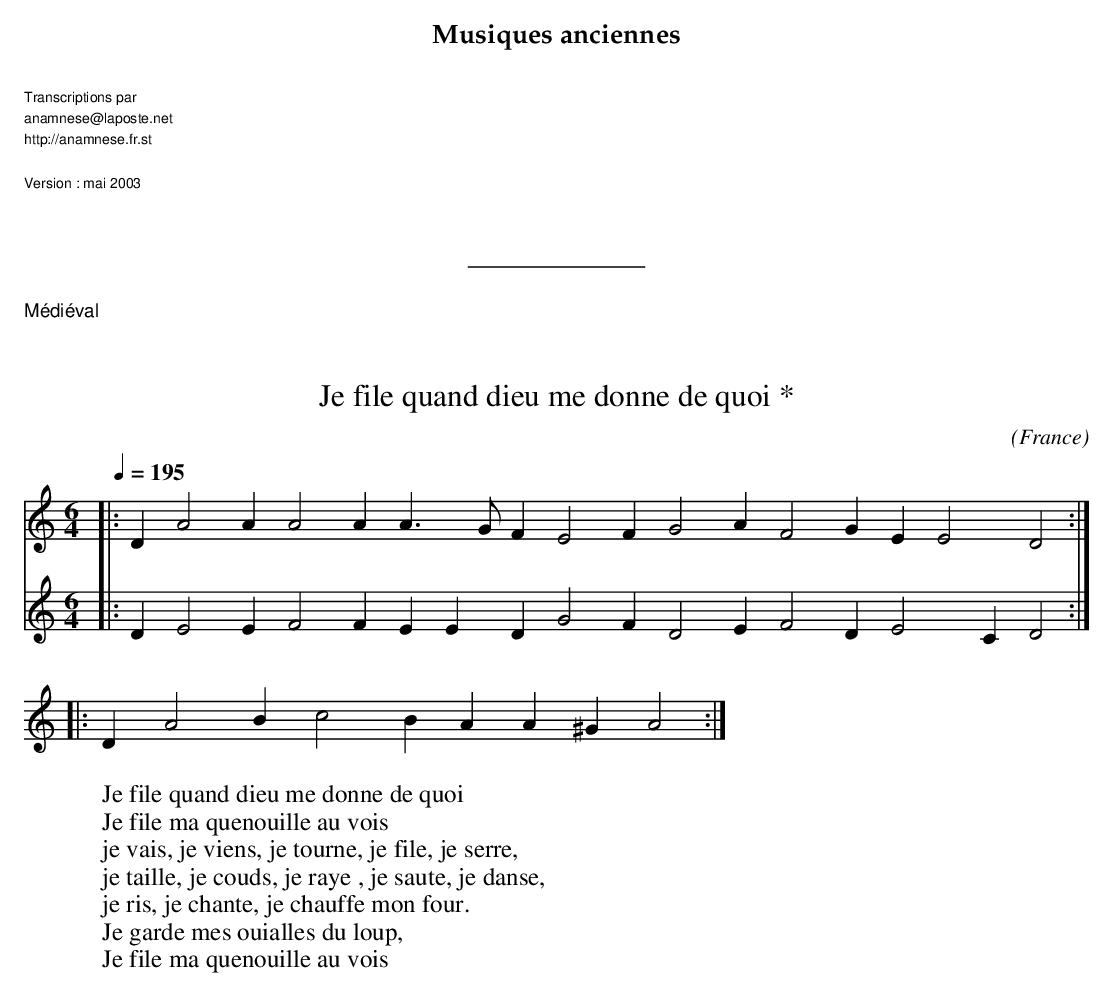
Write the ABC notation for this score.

X:1
T:Je file quand dieu me donne de quoi *
C:
O:France
M:6/4
L:1/4
Q:1/4=195
K:C
V:1
|: DA2 AA2 AA>GF E2 F G2 A F2 G EE2 D2 :|
|: DA2 Bc2 BA A^G A2 :|
V:2
|:DE2 EF2 FE E D G2 F D2 EF2 DE2 CD2 :|
W:Je file quand dieu me donne de quoi
W:Je file ma quenouille au vois
W:je vais, je viens, je tourne, je file, je serre,
W:je taille, je couds, je raye , je saute, je danse,
W:je ris, je chante, je chauffe mon four.
W:Je garde mes ouialles du loup,
W:Je file ma quenouille au vois
